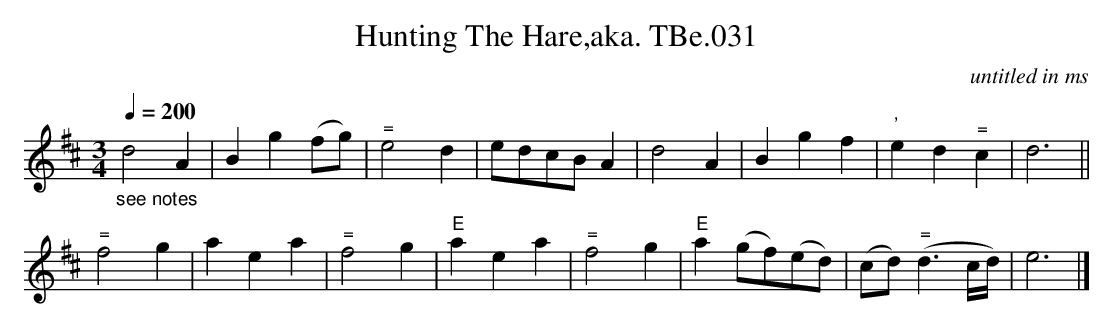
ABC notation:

X:1
T:Hunting The Hare,aka. TBe.031
M:3/4
L:1/8
Q:1/4=200
C:untitled in ms
K:D major
"_see notes"d4 A2 | B2 g2 (fg) | "^="e4 d2 |\
edcB A2 | d4 A2 | B2g2f2 | "^'"e2d2 "^="c2 | d6 ||
"^="f4 g2 | a2e2a2 | "^="f4g2 | "^E"a2 e2 a2 |\
"^="f4 g2 |  "^E"a2 (gf)(ed)| (cd) ("^="d3 c/d/) | e6 |]
